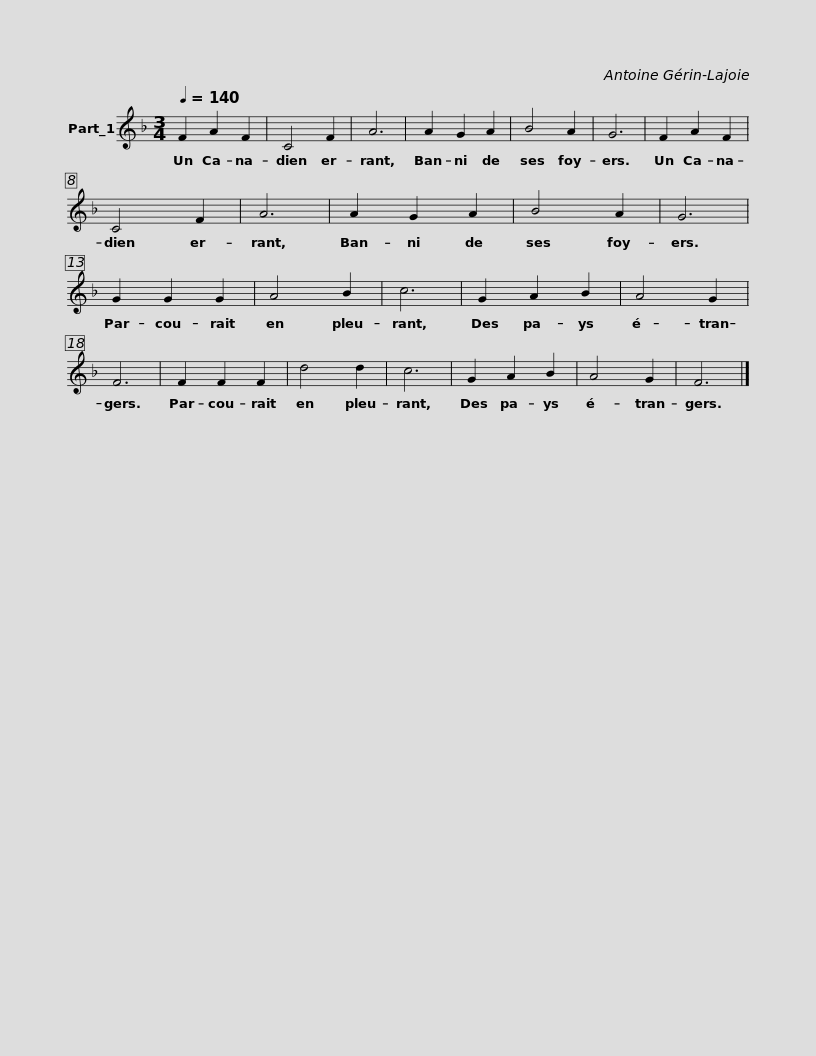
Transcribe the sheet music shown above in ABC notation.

X:1
L:1/8
Q:1/4=140
M:3/4
I:linebreak $
K:F
V:1 treble
V:1
 F2 A2 F2 | C4 F2 | A6 | A2 G2 A2 | B4 A2 | %5
 G6 | F2 A2 F2 | C4 F2 |$ A6 | A2 G2 A2 | %10
 B4 A2 | G6 | G2 G2 G2 | A4 B2 | c6 | %15
 G2 A2 B2 |$ A4 G2 | F6 | F2 F2 F2 | d4 d2 | %20
 c6 | G2 A2 B2 | A4 G2 | F6 |] %24
